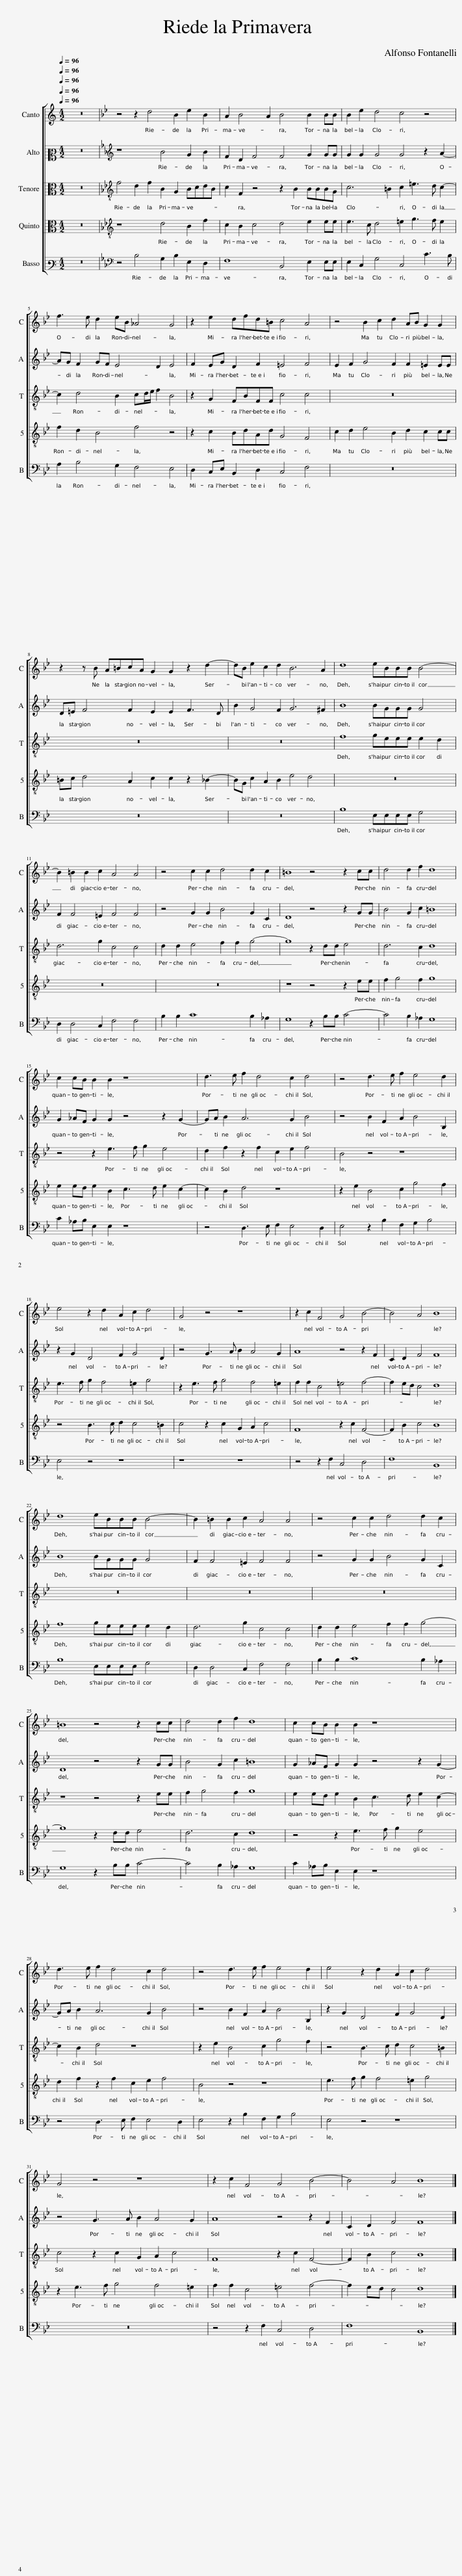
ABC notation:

X:1
%%score [ 1 2 [ 3 4 ] 5 ]
L:1/8
Q:1/4=96
M:4/2
I:linebreak $
K:C
V:1 treble
V:2 alto2
V:3 alto
V:4 alto
V:5 bass3
V:1
 z16 |[K:Bb] z4 z2 d4 B2 e2 B2 | A2 B4 A2 B4 B2 BB | B2 e2 d4 c4 z4 |$ f3 e d2 eB _A4 G4 | %5
 z2 e2 dfd=B c4 A4 | z4 B2 c2 d2 AB G2 G2 |$ z2 z B A=BcA G2 G2 z2 d2- | dB e2 c2 d2 B6 A2 | d8 eBBB B4- |$ %10
 B2 =B2 B2 c2 A4 A4 | z4 c2 c2 d4 d2 c2 | =B8 z4 z2 cc | d4 d2 f2 d8 |$ c2 cB B2 B2 z8 | %15
 d3 e f2 d4 c2 d4 | z4 d3 e f2 e4 d2 |$ e4 z2 d2 A2 c2 d4 | G4 z4 z8 | z2 c2 F4 G4 B4- | %20
 B4 A4 B8 |$ d8 eBBB B4- | B2 =B2 B2 c2 A4 A4 | z4 c2 c2 d4 d2 c2 |$ =B8 z4 z2 cc | %25
 d4 d2 f2 d8 | c2 cB B2 B2 z8 |$ d3 e f2 d4 c2 d4 | z4 d3 e f2 e4 d2 | e4 z2 d2 A2 c2 d4 |$ %30
 G4 z4 z8 | z2 c2 F4 G4 B4- | B4 A4 B8 |] %33
V:2
 z16 |[K:Bb][K:treble] z8 B4 G2 B2 | F2 D2 F4 F4 G2 GG | G2 G2 G4 G4 z2 A2- |$ AG F2 GF E4 D2 E4 | %5
 F2 EG D2 F2 =E4 F4 | E2 F2 G4 F2 F2 =E2 EE |$ D=E F4 F2 E2 E2 F3 D | B2 G4 F2 G6 ^F2 | B8 BGGG G4 |$ %10
 F2 F4 =E2 F4 F4 | z4 G2 G2 B4 G2 C2 | D8 z4 z2 GG | B4 G2 c2 =B8 |$ G2 _AF G2 G2 z4 z2 G2- | %15
 GA B2 A6 G2 B4 | z4 B2 F2 A2 B4 B,2 |$ z2 G2 D4 F2 G4 D2 | z4 G3 A B2 A4 G2 | A8 z4 z2 F2 | %20
 C2 D2 F4 F8 |$ B8 BGGG G4 | F2 F4 =E2 F4 F4 | z4 G2 G2 B4 G2 C2 |$ D8 z4 z2 GG | %25
 B4 G2 c2 =B8 | G2 _AF G2 G2 z4 z2 G2- |$ GA B2 A6 G2 B4 | z4 B2 F2 A2 B4 B,2 | z2 G2 D4 F2 G4 D2 |$ %30
 z4 G3 A B2 A4 G2 | A8 z4 z2 F2 | C2 D2 F4 F8 |] %33
V:3
 z16 |[K:Bb][K:treble-8] f4 d2 f2 B2 G2 BcdB | c2 F2 z4 z2 B2 BBBG | c6 =B2 c2 =e3 d c2- |$ c2 d4 B2 cd/e/ f2 B4 | %5
 z2 G2 FBFF c4 c4 | z16 |$ z16 | z16 | f8 geee e2 d2 |$ %10
 d6 g2 c4 c4 | d2 d2 e4 f2 f2 g4- | g8 z2 dd e4 | d6 c2 d8 |$ z4 z2 e3 f g2 e4 | %15
 d2 f2 z2 f2 c2 e2 f4 | B4 z4 z8 |$ e3 f g2 f4 =e2 g4 | z2 e3 f g4 f4 =e2 | f2 f2 c4 =e4 f4- | %20
 f2 ed c4 d8 |$ z16 | z16 | z16 |$ z8 z4 z2 ee | %25
 f2 g4 f2 g8 | e2 ed e2 B2 c3 d e2 c2- |$ c2 B2 d4 z8 | z2 e2 B4 c2 g4 f2 | z4 B3 c d2 c4 =B2 |$ %30
 c4 z2 c2 G2 A2 c4 | F8 z2 c2 F4- | F2 B2 c4 B8 |] %33
V:4
 z16 |[K:Bb][K:treble-8] z8 d4 B2 f2 | c2 B2 c4 d4 e2 ee | e3 c d4 =e2 g3 f e2 |$ f2 d2 B4 f4 z4 | %5
 z2 c2 BdAd G4 F4 | c2 d2 e4 B2 d2 c2 cc |$ =Bc d4 A2 c2 c2 z2 _B2- | BG c2 A2 B2 e4 d4 | z16 |$ %10
 z16 | z16 | z8 z4 z2 ee | f2 g4 f2 g8 |$ e2 ed e2 B2 c3 d e2 c2- | %15
 c2 B2 d4 z8 | z2 e2 B4 c2 g4 f2 |$ z4 B3 c d2 c4 =B2 | c4 z2 c2 G2 A2 c4 | F8 z2 c2 F4- | %20
 F2 B2 c4 B8 |$ f8 geee e2 d2 | d6 g2 c4 c4 | d2 d2 e4 f2 f2 g4- |$ g8 z2 dd e4 | %25
 d6 c2 d8 | z4 z2 e3 f g2 e4 |$ d2 f2 z2 f2 c2 e2 f4 | B4 z4 z8 | e3 f g2 f4 =e2 g4 |$ %30
 z2 e3 f g4 f4 =e2 | f2 f2 c4 =e4 f4- | f2 ed c4 d8 |] %33
V:5
 z16 |[K:Bb][K:bass] z4 B,4 G,2 B,2 E,2 D,2 | F,8 B,,4 E,2 E,E, | E,2 C,2 G,4 C,4 C3 B, |$ A,2 B,4 G,2 F,4 E,4 | %5
 D,2 C,E, B,,2 D,2 C,4 F,4 | z16 |$ z16 | z16 | B,8 E,E,E,E, G,4 |$ %10
 D,2 D,4 C,2 F,4 F,4 | B,2 B,2 C8 B,2 _A,2 | G,8 z2 B,B, C4- | C4 B,2 _A,2 G,8 |$ C2 _A,B, E,2 E,2 z8 | %15
 z4 D,3 E, F,2 E,4 D,2 | E,4 z2 B,2 F,2 G,2 B,4 |$ E,4 z4 z8 | z8 z8 | z4 z2 F,2 C,4 D,4 | %20
 F,8 B,,8 |$ B,8 E,E,E,E, G,4 | D,2 D,4 C,2 F,4 F,4 | B,2 B,2 C8 B,2 _A,2 |$ G,8 z2 B,B, C4- | %25
 C4 B,2 _A,2 G,8 | C2 _A,B, E,2 E,2 z8 |$ z4 D,3 E, F,2 E,4 D,2 | E,4 z2 B,2 F,2 G,2 B,4 | E,4 z4 z8 |$ %30
 z16 | z4 z2 F,2 C,4 D,4 | F,8 B,,8 |] %33
